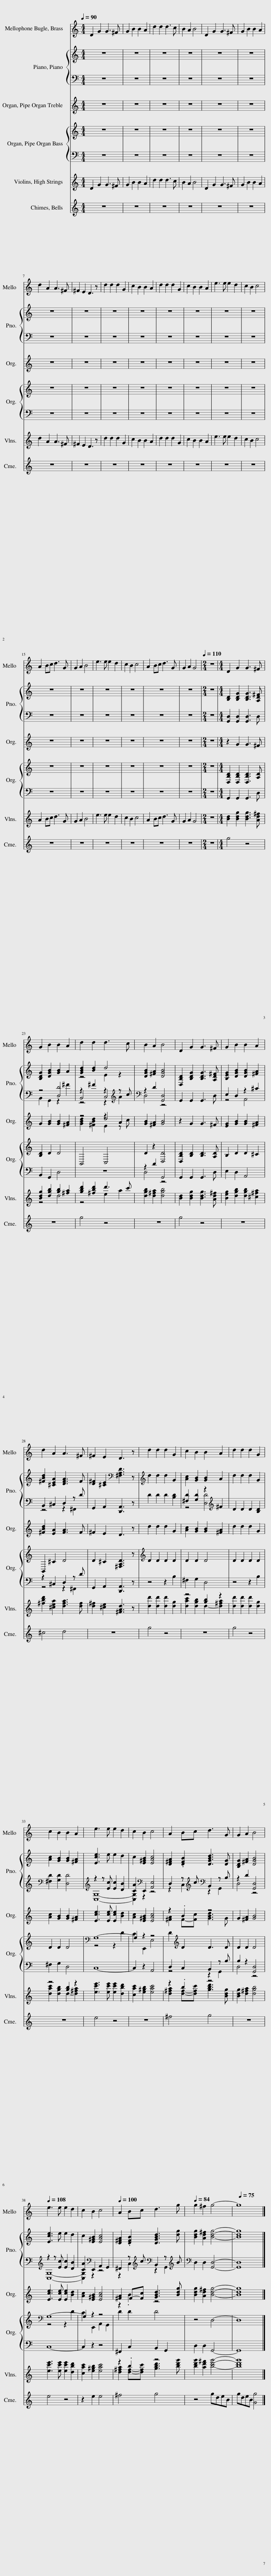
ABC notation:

X:1
%%score 1 { ( 2 5 ) | ( 3 4 6 ) } ( 7 8 9 ) { ( 10 13 ) | ( 11 12 ) } ( 14 15 ) 16
L:1/8
Q:1/4=90
M:4/4
I:linebreak $
K:C
V:1 treble
V:2 treble
V:5 treble
V:3 bass
V:4 bass
V:6 bass
V:7 treble
V:8 treble
V:9 treble
V:10 treble
V:13 treble
V:11 bass
V:12 bass
V:14 treble
V:15 treble
V:16 treble
V:1
 D2 G2 G3 ^F | G2 B2 B2 A2 | d2 d2 d3 c | B2 A2 B4 | D2 G2 G3 ^F | %5
 G2 B2 B2 A2 |$ d2 A2 A3 ^F | ^F2 E2 D3 z | d2 d2 d2 G2 | c2 B2 B2 A2 | %10
 d2 d2 d2 G2 | c2 B2 B2 A2 | e3 e e2 d2 | c2 B2 c4 |$ A2 Bc d3 G | %15
 G2 A2 B4 | e3 e e2 d2 | c2 B2 c4 | A2 Bc d3 G | G2 A2 G4 | %20
[M:2/4][Q:1/4=110] z4 |[M:4/4] D2 G2 G3 ^F |$ G2 B2 B2 A2 | d2 d2 d3 c | B2 A2 B4 | %25
 D2 G2 G3 ^F | G2 B2 B2 A2 |$ d2 A2 A3 ^F | ^F2 E2 D3 z | d2 d2 d2 G2 | %30
 c2 B2 B2 A2 | d2 d2 d2 G2 |$ c2 B2 B2 A2 | e3 e e2 d2 | c2 B2 c4 | %35
 A2 Bc d3 G | G2 A2 B4 |$[Q:1/4=108] e3 e e2 d2 | c2 B2 c4 |[Q:1/4=100] A2 Bc d3 g | %40
[Q:1/4=84] g2 ^f2 g4- |[Q:1/4=75] g8 |] %42
V:2
 z8 | z8 | z8 | z8 | z8 | %5
 z8 |$ z8 | z8 | z8 | z8 | %10
 z8 | z8 | z8 | z8 |$ z8 | %15
 z8 | z8 | z8 | z8 | z8 | %20
[M:2/4] z4 |[M:4/4] [B,D]2 [B,DG]2 [B,DG]3 [A,D^F] |$ [B,DG]2 [DGB]2 [GB]2 A2 | [GBd]2 [Bd]2 d4 | [DGB]2 [^FA]2 [DGB]4 | %25
 [D,B,D]2 [B,DG]2 [B,DG]3 [A,D^F] | [B,EG]2 [DGB]2 [DGB]2 [^FA]2 |$ [^FBd]2 [^CEA]2 [DFA]3 F | [D^F]2 [^CE]2[K:bass] [^F,A,D]3 z |[K:treble] d2 d2 d2 G2 | %30
 [Ac]2 [GB]2 [GB]2 A2 | d2 d2 d2 G2 |$ [Ac]2 [GB]2 [GB]2 [^FA]2 | [Ece]3 e e2 d2 | c2 [E^GB]2 [EAc]4 | %35
 [D^FA]2 .[DFB]2 [DGBd]3 [DG] | [B,DG]2 [^FA]2 [DGB]4 |$ [Ece]3 e e2 d2 | c2 [E^GB]2 [EAc]4 | [D^FA]2 .[DFB]2 [DGBd]3 [dg] | %40
 [Bdg]2 [Ad^f]2 [Bdg]4- | [Bdg]8 |] %42
V:3
 z8 | z8 | z8 | z8 | z8 | %5
 z8 |$ z8 | z8 | z8 | z8 | %10
 z8 | z8 | z8 | z8 |$ z8 | %15
 z8 | z8 | z8 | z8 | z8 | %20
[M:2/4] z4 |[M:4/4] [G,,D,]2 [G,,D,]2 [G,,D,]3 D, |$ z4 [D,D]4 | z2 ^F2 z2[K:treble] z c |[K:bass] z2 D2 [G,,D,]4 | %25
 G,,2 G,,2 G,,3 D, | E,2 D,2 z2 ^C2 |$ B,,2 ^C,2 D,2 z D | G,,2 A,,2 [D,,A,,]3 z | D2 D2 D2 [B,D]2 | %30
 [^F,D]2 [G,D]2 z2[K:treble] ^F2 | D2 D2 D2 [B,D]2 |$[K:bass] [^F,D]2 [G,D]2 [D,D]4 |[K:treble] z2 z [Ec] [Ec]2 [DB]2 | [CA]2[K:bass] E,,2 [A,,E,]4 | %35
 D,2 z[K:treble] c[K:bass] B,,2 z B, | z2 D2 [G,,D,]4 |$[K:treble] z2 z [Ec] [Ec]2 [DB]2 | [CA]2[K:bass] E,,2 A,,2 G,,2 | ^F,,2 z[K:treble] c[K:bass] B,,2 z[K:treble] B | %40
[K:bass] D,2 D,2 [G,,D,]4- | [G,,D,]8 |] %42
V:4
 x8 | x8 | x8 | x8 | x8 | %5
 x8 |$ x8 | x8 | x8 | x8 | %10
 x8 | x8 | x8 | x8 |$ x8 | %15
 x8 | x8 | x8 | x8 | x8 | %20
[M:2/4] x4 |[M:4/4] x8 |$ B,,2 G,,2 z2 ^F2 | z4 z2[K:treble] A2 |[K:bass] D,4 z4 | %25
 x8 | z4 A,,4 |$ z4 z2 ^F,,2 | x8 | x8 | %30
 z4 [D,D]4[K:treble] | x8 |$[K:bass] x8 |[K:treble] [C,G,]8- | [C,G,]2[K:bass] z2 z4 | %35
 z2 C,2[K:treble][K:bass] z2 G,,2 | D,4 z4 |$[K:treble] [C,G,]8- | [C,G,]2[K:bass] z2 z4 | z2 C,2[K:treble][K:bass] z2 G,,2[K:treble] | %40
[K:bass] x8 | x8 |] %42
V:5
 x8 | x8 | x8 | x8 | x8 | %5
 x8 |$ x8 | x8 | x8 | x8 | %10
 x8 | x8 | x8 | x8 |$ x8 | %15
 x8 | x8 | x8 | x8 | x8 | %20
[M:2/4] x4 |[M:4/4] x8 |$ x8 | z4 E2 z2 | x8 | %25
 x8 | x8 |$ x8 | x4[K:bass] x4 |[K:treble] x8 | %30
 x8 | x8 |$ x8 | x8 | x8 | %35
 x8 | x8 |$ x8 | x8 | x8 | %40
 x8 | x8 |] %42
V:6
 x8 | x8 | x8 | x8 | x8 | %5
 x8 |$ x8 | x8 | x8 | x8 | %10
 x8 | x8 | x8 | x8 |$ x8 | %15
 x8 | x8 | x8 | x8 | x8 | %20
[M:2/4] x4 |[M:4/4] x8 |$ x8 | B,,4 C,4[K:treble] |[K:bass] x8 | %25
 x8 | x8 |$ x8 | x8 | x8 | %30
 x6[K:treble] x2 | x8 |$[K:bass] x8 |[K:treble] x8 | x2[K:bass] x6 | %35
 x3[K:treble] x[K:bass] x4 | x8 |$[K:treble] x8 | x2[K:bass] x6 | x3[K:treble] x[K:bass] x3[K:treble] x | %40
[K:bass] x8 | x8 |] %42
V:7
 z8 | z8 | z8 | z8 | z8 | %5
 z8 |$ z8 | z8 | z8 | z8 | %10
 z8 | z8 | z8 | z8 |$ z8 | %15
 z8 | z8 | z8 | z8 | z8 | %20
[M:2/4] z4 |[M:4/4] z2 G2 G3 ^F |$ G2 [GB]2 [GB]2 [^FA]2 | z4 d4 | [GB]2 [^FA]2 [GB]4 | %25
 z2 G2 G3 ^F | [EG]2 [GB]2 [GB]2 [^FA]2 |$ [^FBd]2 [EA]2 [FA]3 F | ^F2 E2 D3 z | d2 d2 d2 G2 | %30
 [Ac]2 [GB]2 [GB]2 [^FA]2 | d2 d2 d2 G2 |$ [Ac]2 [GB]2 [GB]2 [^FA]2 | [Ece]3 [Ece] [Ece]2 [Bd]2 | [Ac]2 [E^GB]2 [EAc]4 | %35
 z2 .B2 z4 | G2 [^FA]2 [GB]4 |$ [Ece]3 [Ece] [Ece]2 [Bd]2 | [Ac]2 [E^GB]2 [EAc]4 | [^FA]2 F-[Fc] [GBd]3 [Bdg] | %40
 [Bdg]2 [Ad^f]2 [Bdg]4- | [Bdg]8 |] %42
V:8
 x8 | x8 | x8 | x8 | x8 | %5
 x8 |$ x8 | x8 | x8 | x8 | %10
 x8 | x8 | x8 | x8 |$ x8 | %15
 x8 | x8 | x8 | x8 | x8 | %20
[M:2/4] x4 |[M:4/4] x8 |$ x8 | [GBd]2 [^FBd]2 E2 z c | x8 | %25
 x8 | x8 |$ x8 | x8 | x8 | %30
 x8 | x8 |$ x8 | x8 | x8 | %35
 [^FA]2 F-[Fc] [GBd]3 G | x8 |$ x8 | x8 | z2 .B2 z4 | %40
 x8 | x8 |] %42
V:9
 x8 | x8 | x8 | x8 | x8 | %5
 x8 |$ x8 | x8 | x8 | x8 | %10
 x8 | x8 | x8 | x8 |$ x8 | %15
 x8 | x8 | x8 | x8 | x8 | %20
[M:2/4] x4 |[M:4/4] x8 |$ x8 | z4 z2 A2 | x8 | %25
 x8 | x8 |$ x8 | x8 | x8 | %30
 x8 | x8 |$ x8 | x8 | x8 | %35
 x8 | x8 |$ x8 | x8 | x8 | %40
 x8 | x8 |] %42
V:10
 z8 | z8 | z8 | z8 | z8 | %5
 z8 |$ z8 | z8 | z8 | z8 | %10
 z8 | z8 | z8 | z8 |$ z8 | %15
 z8 | z8 | z8 | z8 | z8 | %20
[M:2/4] z4 |[M:4/4] [D,B,D]2 [D,B,D]2 [D,B,D]3 [A,D] |$ [B,D]2 D2 D4 | B,,4 C,4 | D2 z2 [D,D]4 | %25
 [D,B,D]2 [B,D]2 [B,D]3 [A,D] | B,2 D2 D2 ^C2 |$ B,,2 ^C2 D4 | D2 ^C2 [^F,A,D]3 z |[K:treble] D2 D2 D2 D2 | %30
 D2 D2 D4 | D2 D2 D2 D2 |$ D2 D2 D4 |[K:bass] G,8- | G,2 z2 z4 | %35
 D2[K:treble] D2 D3 D | D2 D2 D4 |$[K:bass] G,8- | G,2 z2 z4 | D2 D2 D4 | %40
 z4 D,4- | D,8 |] %42
V:11
 z8 | z8 | z8 | z8 | z8 | %5
 z8 |$ z8 | z8 | z8 | z8 | %10
 z8 | z8 | z8 | z8 |$ z8 | %15
 z8 | z8 | z8 | z8 | z8 | %20
[M:2/4] z4 |[M:4/4] G,,2 G,,2 G,,3 D, |$ B,,2 G,,2 D,4 | z8 | z2 D2 G,,4 | %25
 G,,2 G,,2 G,,3 D, | E,2 D,2 A,,4 |$ z2 ^C,2 D,2 z D | G,,2 A,,2 [D,,A,,]3 z | z4 z2 B,2 | %30
 ^F,2 G,2 D,4 | z4 z2 B,2 |$ ^F,2 G,2 D,4 | C,8- | C,2 z2 A,,4 | %35
 D,2 C,2 B,,2 z B, | B,2 z2 [G,,D,]4 |$ C,8- | C,2 z2 z4 | ^F,,2 C,2 B,,2 G,,2 | %40
 D,2 D,2 G,,4- | G,,8 |] %42
V:12
 x8 | x8 | x8 | x8 | x8 | %5
 x8 |$ x8 | x8 | x8 | x8 | %10
 x8 | x8 | x8 | x8 |$ x8 | %15
 x8 | x8 | x8 | x8 | x8 | %20
[M:2/4] x4 |[M:4/4] x8 |$ x8 | x8 | D,4 z4 | %25
 x8 | x8 |$ z4 z2 ^F,,2 | x8 | x8 | %30
 x8 | x8 |$ x8 | x8 | x8 | %35
 z4 z2 G,,2 | D,4 z4 |$ x8 | x8 | x8 | %40
 x8 | x8 |] %42
V:13
 x8 | x8 | x8 | x8 | x8 | %5
 x8 |$ x8 | x8 | x8 | x8 | %10
 x8 | x8 | x8 | x8 |$ x8 | %15
 x8 | x8 | x8 | x8 | x8 | %20
[M:2/4] x4 |[M:4/4] x8 |$ x8 | x8 | x8 | %25
 x8 | x8 |$ x8 | x8 |[K:treble] x8 | %30
 x8 | x8 |$ x8 |[K:bass] z4 z2 D2 | C2 E,,2 E,4 | %35
 x2[K:treble] x6 | x8 |$[K:bass] z4 z2 D2 | C2 E,,2 A,,2 G,,2 | x8 | %40
 x8 | x8 |] %42
V:14
 D2 G2 G3 ^F | G2 B2 B2 A2 | d2 d2 d3 c | B2 A2 B4 | D2 G2 G3 ^F | %5
 G2 B2 B2 A2 |$ d2 A2 A3 ^F | ^F2 E2 D3 z | d2 d2 d2 G2 | c2 B2 B2 A2 | %10
 d2 d2 d2 G2 | c2 B2 B2 A2 | e3 e e2 d2 | c2 B2 c4 |$ A2 Bc d3 G | %15
 G2 A2 B4 | e3 e e2 d2 | c2 B2 c4 | A2 Bc d3 G | G2 A2 G4 | %20
[M:2/4] z4 |[M:4/4] [Bd]2 [Bdg]2 [Bdg]3 [Ad^f] |$ [Bdg]2 [dgb]2 [gb]2 [^fa]2 | [gbd']2 [^fbd']2 d'3 c' | [dgb]2 [d^fa]2 [dgb]4 | %25
 [Bd]2 [Bdg]2 [Bdg]3 [Ad^f] | [Beg]2 [dgb]2 [dgb]2 [^c^fa]2 |$ [^fbd']2 [^cea]2 [dfa]3 [df] | [d^f]2 [^ce]2 [^FAd]3 z | [dd']2 [dd']2 [dd']2 [dg]2 | %30
 z4 [gb]2 z2 | [dd']2 [dd']2 [dd']2 [dg]2 |$ z4 [gb]2 z2 | [ec'e']3 [ec'e'] [ec'e']2 [dbd']2 | [cac']2 [e^gb]2 [eac']4 | %35
 z2 .b2 z4 | [Bdg]2 [d^fa]2 [dgb]4 |$ [ec'e']3 [ec'e'] [ec'e']2 [dbd']2 | [cac']2 [e^gb]2 [eac']4 | z2 .b2 z4 | %40
 [bd'g']2 [ad'^f']2 [bd'g']4- | [bd'g']8 |] %42
V:15
 x8 | x8 | x8 | x8 | x8 | %5
 x8 |$ x8 | x8 | x8 | x8 | %10
 x8 | x8 | x8 | x8 |$ x8 | %15
 x8 | x8 | x8 | x8 | x8 | %20
[M:2/4] x4 |[M:4/4] x8 |$ z4 d4 | z4 e2 a2 | x8 | %25
 x8 | x8 |$ x8 | x8 | x8 | %30
 [dac']2 [dgb]2 d2- [d^fa]2 | x8 |$ [dac']2 [dgb]2 d2- [d^fa]2 | x8 | x8 | %35
 [d^fa]2 [df]-[dfc'] [gbd']3 [Bdg] | x8 |$ x8 | x8 | [d^fa]2 [df]-[dfc'] [gbd']3 [bd'g'] | %40
 x8 | x8 |] %42
V:16
 z8 | z8 | z8 | z8 | z8 | %5
 z8 |$ z8 | z8 | z8 | z8 | %10
 z8 | z8 | z8 | z8 |$ z8 | %15
 z8 | z8 | z8 | z8 | z8 | %20
[M:2/4] z4 |[M:4/4] g4 z4 |$ z8 | g4 z4 | z8 | %25
 g4 z4 | z8 |$ ^c4 d4 | z8 | g4 z4 | %30
 z8 | g4 z4 |$ z8 | e4 z4 | z8 | %35
 ^f4 g4 | z8 |$ e4 z4 | z2 e2 e4 | ^f4 g4 | %40
 z4 gdeB | gdeB [Gg]4 |] %42
